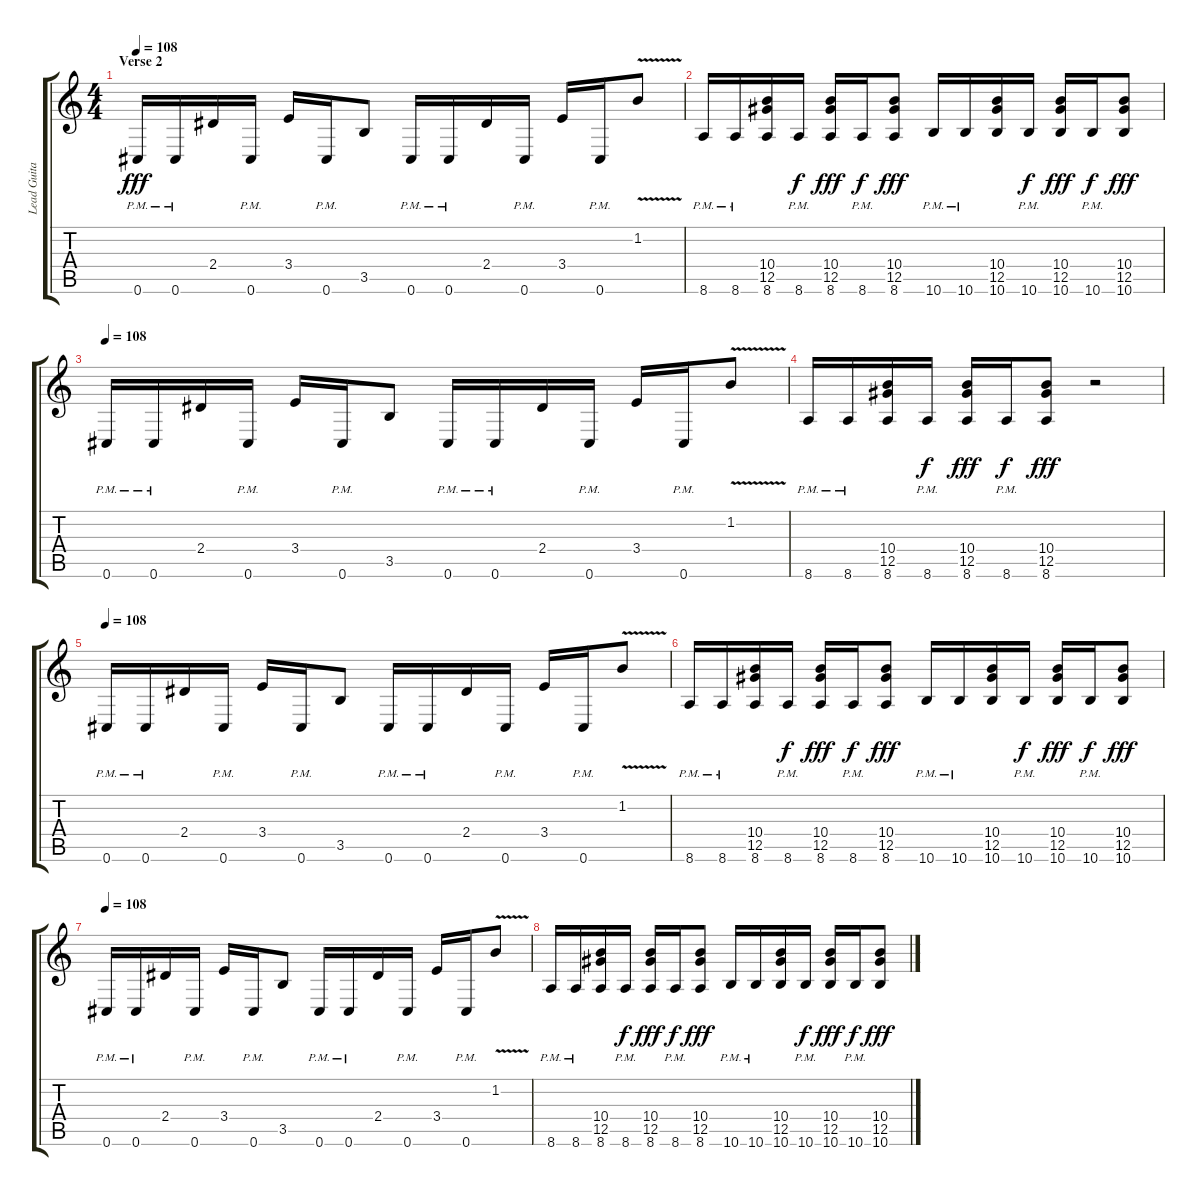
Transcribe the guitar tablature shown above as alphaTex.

\track ("Lead Guitar" "Lead Guita") {instrument overdrivenguitar}
\staff {score tabs}
\tuning (Eb4 Bb3 Gb3 Db3 Ab2 Db2) {hide}
\ts (4 4)
\section ("" "Verse 2")
\tempo 108
\clef g2
\ks c
0.6{pm}.16{dy fff volume 16 balance 4} 0.6{pm}.16 2.4.16 0.6{pm}.16 3.4.16 0.6{pm}.16 3.5.8 0.6{pm}.16 0.6{pm}.16 2.4.16 0.6{pm}.16 3.4.16 0.6{pm}.16 1.2{v}.8 |
8.6{pm}.16 8.6{pm}.16 (10.4 12.5 8.6).16 8.6{pm}.16{dy f} (10.4 12.5 8.6).16{dy fff} 8.6{pm}.16{dy f} (10.4 12.5 8.6).8{dy fff} 10.6{pm}.16 10.6{pm}.16 (10.4 12.5 10.6).16 10.6{pm}.16{dy f} (10.4 12.5 10.6).16{dy fff} 10.6{pm}.16{dy f} (10.4 12.5 10.6).8{dy fff} |
\tempo 108
0.6{pm}.16 0.6{pm}.16 2.4.16 0.6{pm}.16 3.4.16 0.6{pm}.16 3.5.8 0.6{pm}.16 0.6{pm}.16 2.4.16 0.6{pm}.16 3.4.16 0.6{pm}.16 1.2{v}.8 |
8.6{pm}.16 8.6{pm}.16 (10.4 12.5 8.6).16 8.6{pm}.16{dy f} (10.4 12.5 8.6).16{dy fff} 8.6{pm}.16{dy f} (10.4 12.5 8.6).8{dy fff} r.2 |
\tempo 108
0.6{pm}.16{volume 16 balance 4} 0.6{pm}.16 2.4.16 0.6{pm}.16 3.4.16 0.6{pm}.16 3.5.8 0.6{pm}.16 0.6{pm}.16 2.4.16 0.6{pm}.16 3.4.16 0.6{pm}.16 1.2{v}.8 |
8.6{pm}.16 8.6{pm}.16 (10.4 12.5 8.6).16 8.6{pm}.16{dy f} (10.4 12.5 8.6).16{dy fff} 8.6{pm}.16{dy f} (10.4 12.5 8.6).8{dy fff} 10.6{pm}.16 10.6{pm}.16 (10.4 12.5 10.6).16 10.6{pm}.16{dy f} (10.4 12.5 10.6).16{dy fff} 10.6{pm}.16{dy f} (10.4 12.5 10.6).8{dy fff} |
\tempo 108
0.6{pm}.16{volume 16 balance 4} 0.6{pm}.16 2.4.16 0.6{pm}.16 3.4.16 0.6{pm}.16 3.5.8 0.6{pm}.16 0.6{pm}.16 2.4.16 0.6{pm}.16 3.4.16 0.6{pm}.16 1.2{v}.8 |
8.6{pm}.16 8.6{pm}.16 (10.4 12.5 8.6).16 8.6{pm}.16{dy f} (10.4 12.5 8.6).16{dy fff} 8.6{pm}.16{dy f} (10.4 12.5 8.6).8{dy fff} 10.6{pm}.16 10.6{pm}.16 (10.4 12.5 10.6).16 10.6{pm}.16{dy f} (10.4 12.5 10.6).16{dy fff} 10.6{pm}.16{dy f} (10.4 12.5 10.6).8{dy fff}
